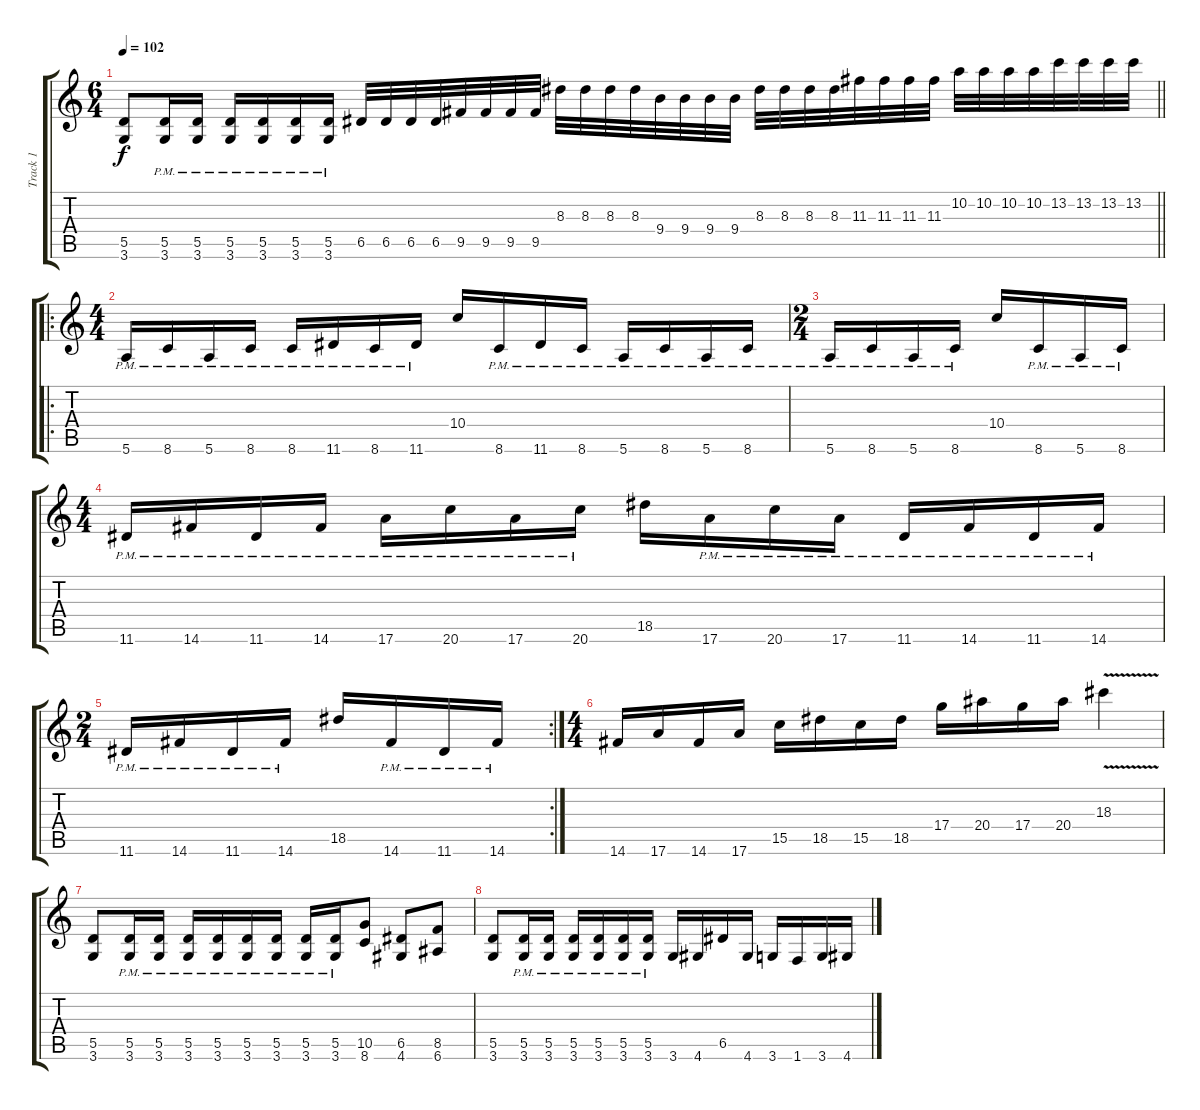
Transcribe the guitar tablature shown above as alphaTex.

\track ("Track 1" "Track 1") {instrument distortionguitar}
\staff {score tabs}
\tuning (E4 B3 G3 D3 A2 E2) {hide}
\ts (6 4)
\tempo 102
\clef g2
\barLineRight lightlight
\ks c
(5.5 3.6).8{dy f} (5.5{pm} 3.6{pm}).16 (5.5{pm} 3.6{pm}).16 (5.5{pm} 3.6{pm}).16 (5.5{pm} 3.6{pm}).16 (5.5{pm} 3.6{pm}).16 (5.5{pm} 3.6{pm}).16 6.5.32 6.5.32 6.5.32 6.5.32 9.5.32 9.5.32 9.5.32 9.5.32 8.3.32 8.3.32 8.3.32 8.3.32 9.4.32 9.4.32 9.4.32 9.4.32 8.3.32 8.3.32 8.3.32 8.3.32 11.3.32 11.3.32 11.3.32 11.3.32 10.2.32 10.2.32 10.2.32 10.2.32 13.2.32 13.2.32 13.2.32 13.2.32 |
\ro
\ts (4 4)
5.6{pm}.16 8.6{pm}.16 5.6{pm}.16 8.6{pm}.16 8.6{pm}.16 11.6{pm}.16 8.6{pm}.16 11.6{pm}.16 10.4.16 8.6{pm}.16 11.6{pm}.16 8.6{pm}.16 5.6{pm}.16 8.6{pm}.16 5.6{pm}.16 8.6{pm}.16 |
\ts (2 4)
5.6{pm}.16 8.6{pm}.16 5.6{pm}.16 8.6{pm}.16 10.4.16 8.6{pm}.16 5.6{pm}.16 8.6{pm}.16 |
\ts (4 4)
11.6{pm}.16 14.6{pm}.16 11.6{pm}.16 14.6{pm}.16 17.6{pm}.16 20.6{pm}.16 17.6{pm}.16 20.6{pm}.16 18.5.16 17.6{pm}.16 20.6{pm}.16 17.6{pm}.16 11.6{pm}.16 14.6{pm}.16 11.6{pm}.16 14.6{pm}.16 |
\rc 2
\ts (2 4)
11.6{pm}.16 14.6{pm}.16 11.6{pm}.16 14.6{pm}.16 18.5.16 14.6{pm}.16 11.6{pm}.16 14.6{pm}.16 |
\ts (4 4)
14.6.16 17.6.16 14.6.16 17.6.16 15.5.16 18.5.16 15.5.16 18.5.16 17.4.16 20.4.16 17.4.16 20.4.16 18.3{v}.4 |
(5.5 3.6).8 (5.5{pm} 3.6{pm}).16 (5.5{pm} 3.6{pm}).16 (5.5{pm} 3.6{pm}).16 (5.5{pm} 3.6{pm}).16 (5.5{pm} 3.6{pm}).16 (5.5{pm} 3.6{pm}).16 (5.5{pm} 3.6{pm}).16 (5.5{pm} 3.6{pm}).16 (10.5 8.6).8 (6.5 4.6).8 (8.5 6.6).8 |
(5.5 3.6).8 (5.5{pm} 3.6{pm}).16 (5.5{pm} 3.6{pm}).16 (5.5{pm} 3.6{pm}).16 (5.5{pm} 3.6{pm}).16 (5.5{pm} 3.6{pm}).16 (5.5{pm} 3.6{pm}).16 3.6.16 4.6.16 6.5.16 4.6.16 3.6.16 1.6.16 3.6.16 4.6.16
